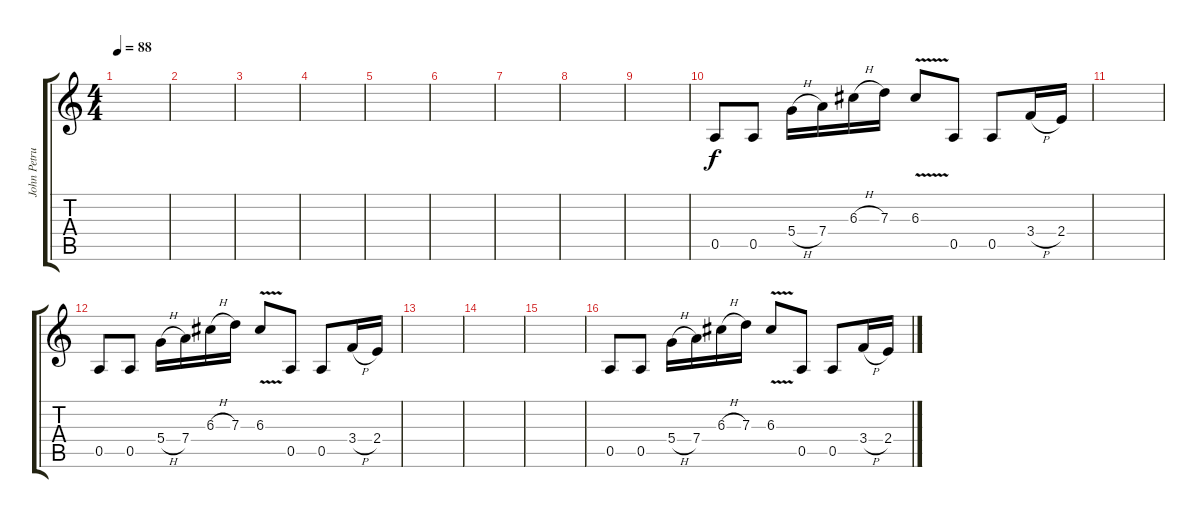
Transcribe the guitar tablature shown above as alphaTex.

\track ("John Petrucci" "John Petru") {instrument distortionguitar}
\staff {score tabs}
\tuning (E4 B3 G3 D3 A2 D2) {hide}
\ts (4 4)
\tempo 88
\clef g2
\ks c
|
|
|
|
|
|
|
|
|
0.5.8{volume 10} 0.5.8 5.4{h}.16 7.4.16 6.3{h}.16 7.3.16 6.3{v}.8 0.5.8 0.5.8 3.4{h}.16 2.4.16 |
|
0.5.8{volume 10} 0.5.8 5.4{h}.16 7.4.16 6.3{h}.16 7.3.16 6.3{v}.8 0.5.8 0.5.8 3.4{h}.16 2.4.16 |
|
|
|
0.5.8{volume 10} 0.5.8 5.4{h}.16 7.4.16 6.3{h}.16 7.3.16 6.3{v}.8 0.5.8 0.5.8 3.4{h}.16 2.4.16
